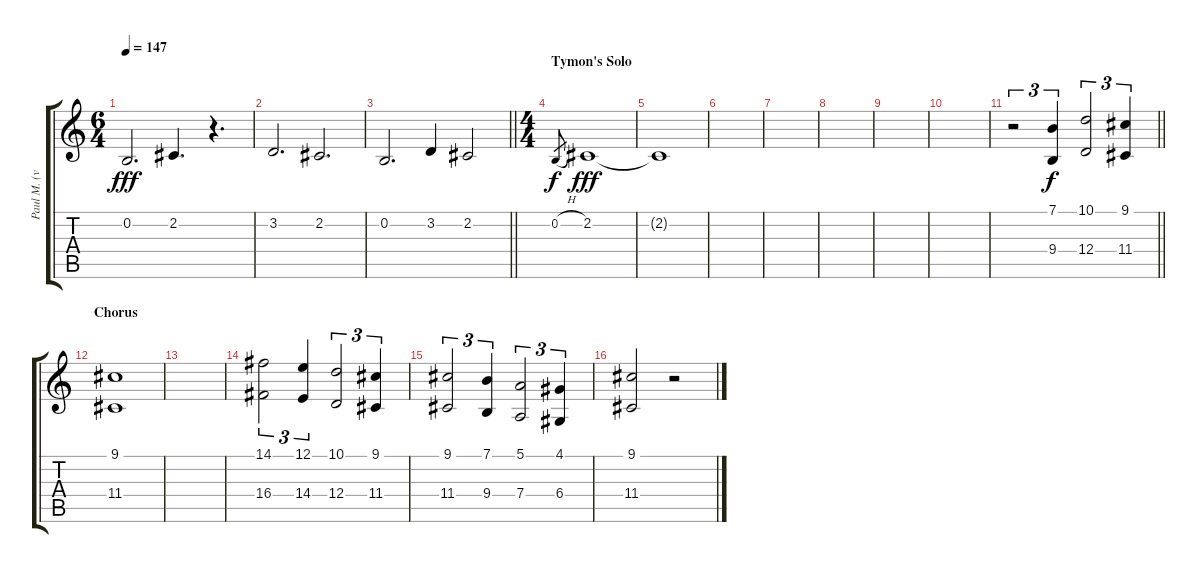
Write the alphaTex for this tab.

\track ("Paul M. (vocals)" "Paul M. (v") {instrument lead2sawtooth}
\staff {score tabs}
\tuning (E4 B3 G3 D3 A2 E2) {hide}
\ts (6 4)
\tempo 147
\clef g2
\ks c
0.2.2{d dy fff} 2.2.4{d} r.4{d} |
3.2.2{d} 2.2.2{d} |
\barLineRight lightlight
0.2.2{d} 3.2.4 2.2.2 |
\ts (4 4)
\section ("" "Tymon's Solo")
0.2{h}.8{gr dy f} 2.2.1{dy fff} |
2.2{t}.1 |
|
|
|
|
|
\barLineRight lightlight
r.2{tu (3 2) instrument lead2sawtooth} (7.1 9.4).4{tu (3 2) dy f} (10.1 12.4).2{tu (3 2)} (9.1 11.4).4{tu (3 2)} |
\section ("" "Chorus")
(9.1 11.4).1 |
|
(14.1 16.4).2{tu (3 2)} (12.1 14.4).4{tu (3 2)} (10.1 12.4).2{tu (3 2)} (9.1 11.4).4{tu (3 2)} |
(9.1 11.4).2{tu (3 2)} (7.1 9.4).4{tu (3 2)} (5.1 7.4).2{tu (3 2)} (4.1 6.4).4{tu (3 2)} |
(9.1 11.4).2 r.2
